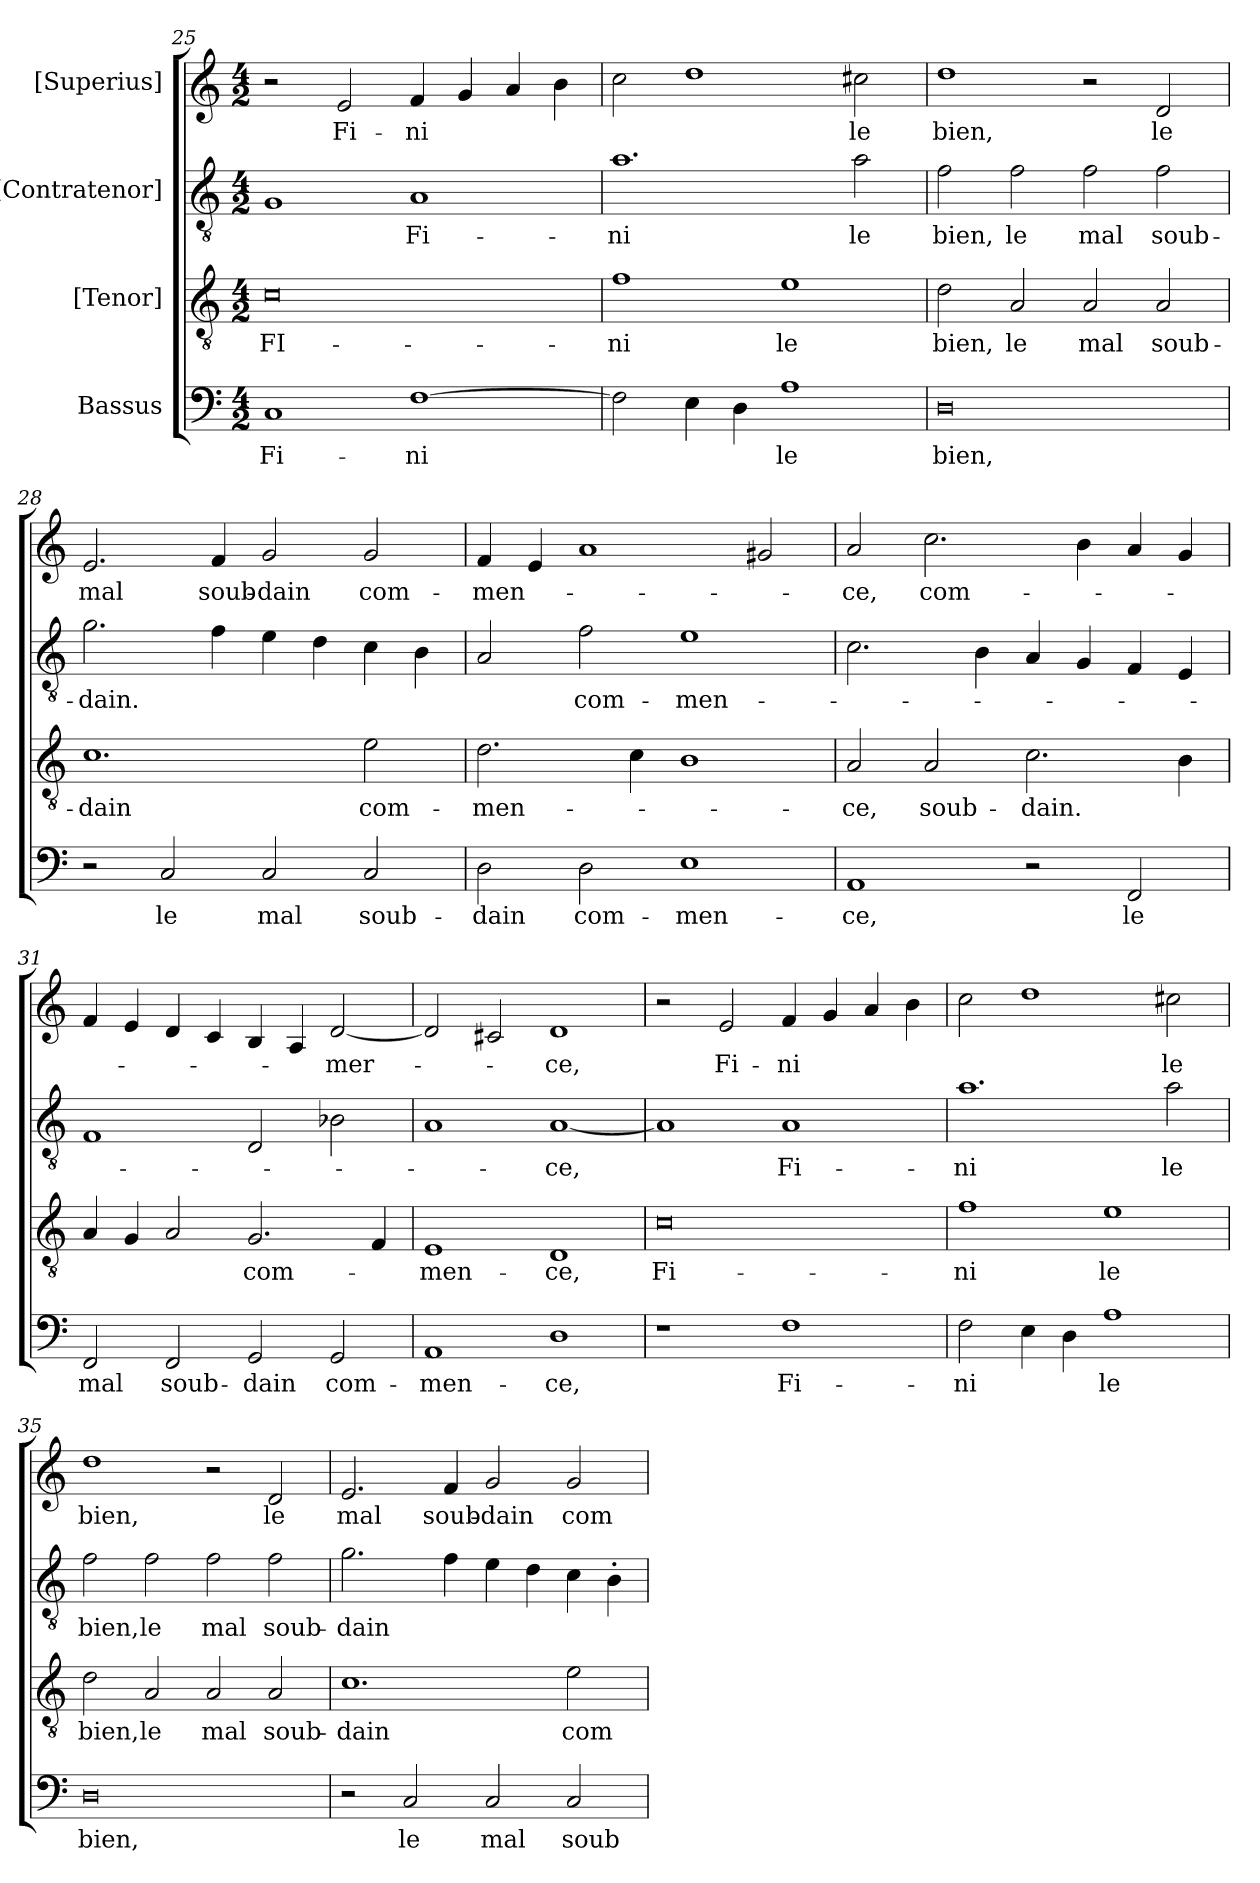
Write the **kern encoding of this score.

**kern	**text	**kern	**text	**kern	**text	**kern	**text
*part4	*part4	*part3	*part3	*part2	*part2	*part1	*part1
*staff4	*staff4	*staff3	*staff3	*staff2	*staff2	*staff1	*staff1
*I"Bassus	*	*I"[Tenor]	*	*I"[Contratenor]	*	*I"[Superius]	*
*clefF4	*	*clefGv2	*	*clefGv2	*	*clefG2	*
*k[]	*	*k[]	*	*k[]	*	*k[]	*
*M4/2	*	*M4/2	*	*M4/2	*	*M4/2	*
=25	=25	=25	=25	=25	=25	=25	=25
1C\	Fi-	0c/	FI-	1G/	.	2r	.
.	.	.	.	.	.	2e/	Fi-
[1F\	-ni	.	.	1A/	Fi-	4f/	-ni
.	.	.	.	.	.	4g/	.
.	.	.	.	.	.	4a/	.
.	.	.	.	.	.	4b\	.
=26	=26	=26	=26	=26	=26	=26	=26
2F\]	.	1f/	-ni	1.a/	-ni	2cc\	.
4E\	.	.	.	.	.	1dd/	.
4D\	.	.	.	.	.	.	.
1A/	le	1e/	le	.	.	.	.
.	.	.	.	2a\	le	2cc#X\	le
=27	=27	=27	=27	=27	=27	=27	=27
0D/	bien,	2d\	bien,	2f\	bien,	1dd/	bien,
.	.	2A/	le	2f\	le	.	.
.	.	2A/	mal	2f\	mal	2r	.
.	.	2A/	soub-	2f\	soub-	2d/	le
=28	=28	=28	=28	=28	=28	=28	=28
2r	.	1.c/	-dain	2.g\	-dain.	2.e/	mal
2C/	le	.	.	.	.	.	.
.	.	.	.	4f\	.	4f/	soub-
2C/	mal	.	.	4e\	.	2g/	-dain
.	.	.	.	4d\	.	.	.
2C/	soub-	2e\	com-	4c\	.	2g/	com-
.	.	.	.	4B\	.	.	.
=29	=29	=29	=29	=29	=29	=29	=29
2D\	-dain	2.d\	-men-	2A/	.	4f/	-men-
.	.	.	.	.	.	4e/	.
2D\	com-	.	.	2f\	com-	1a/	.
.	.	4c\	.	.	.	.	.
1E/	-men-	1B\	.	1e/	-men-	.	.
.	.	.	.	.	.	2g#X/	.
=30	=30	=30	=30	=30	=30	=30	=30
1AA\	-ce,	2A/	-ce,	2.c\	.	2a/	-ce,
.	.	2A/	soub-	.	.	2.cc\	com-
.	.	.	.	4B\	.	.	.
2r	.	2.c\	-dain.	4A/	.	.	.
.	.	.	.	4G/	.	4b\	.
2FF/	le	.	.	4F/	.	4a/	.
.	.	4B\	.	4E/	.	4g/	.
=31	=31	=31	=31	=31	=31	=31	=31
2FF/	mal	4A/	.	1F/	.	4f/	.
.	.	4G/	.	.	.	4e/	.
2FF/	soub-	2A/	.	.	.	4d/	.
.	.	.	.	.	.	4c/	.
2GG/	-dain	2.G/	com-	2D/	.	4B/	.
.	.	.	.	.	.	4A/	.
2GG/	com-	.	.	2B-X\	.	[2d/	-mer-
.	.	4F/	.	.	.	.	.
=32	=32	=32	=32	=32	=32	=32	=32
1AA\	-men-	1E/	-men-	1A/	.	2d/]	.
.	.	.	.	.	.	2c#X/	.
1D/	-ce,	1D/	-ce,	[1A/	-ce,	1d/	-ce,
=33	=33	=33	=33	=33	=33	=33	=33
1r	.	0c/	Fi-	1A/]	.	2r	.
.	.	.	.	.	.	2e/	Fi-
1F/	Fi-	.	.	1A/	Fi-	4f/	-ni
.	.	.	.	.	.	4g/	.
.	.	.	.	.	.	4a/	.
.	.	.	.	.	.	4b\	.
=34	=34	=34	=34	=34	=34	=34	=34
2F\	-ni	1f/	-ni	1.a/	-ni	2cc\	.
4E\	.	.	.	.	.	1dd/	.
4D\	.	.	.	.	.	.	.
1A/	le	1e/	le	.	.	.	.
.	.	.	.	2a\	le	2cc#X\	le
=35	=35	=35	=35	=35	=35	=35	=35
0D/	bien,	2d\	bien,	2f\	bien,	1dd/	bien,
.	.	2A/	le	2f\	le	.	.
.	.	2A/	mal	2f\	mal	2r	.
.	.	2A/	soub-	2f\	soub-	2d/	le
=36	=36	=36	=36	=36	=36	=36	=36
2r	.	1.c/	-dain	2.g\	-dain	2.e/	mal
2C/	le	.	.	.	.	.	.
.	.	.	.	4f\	.	4f/	soub-
2C/	mal	.	.	4e\	.	2g/	-dain
.	.	.	.	4d\	.	.	.
2C/	soub-	2e\	com-	4c\	.	2g/	com-
.	.	.	.	4B'\	.	.	.
=	=	=	=	=	=	=	=
*-	*-	*-	*-	*-	*-	*-	*-
